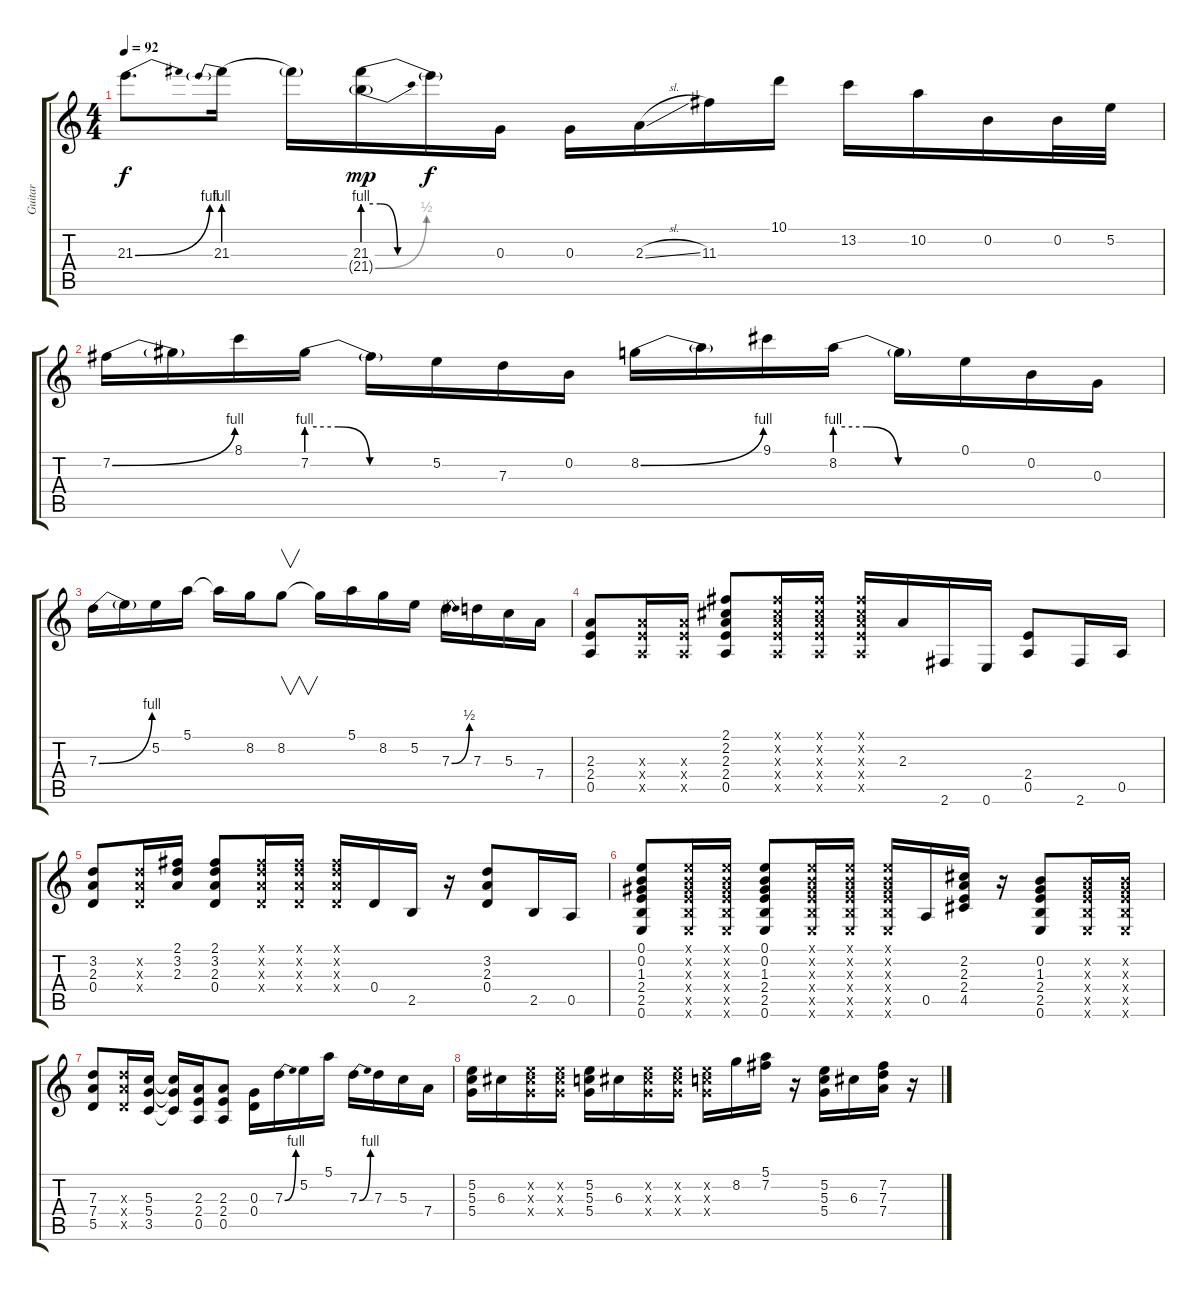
\track ("Guitar" "Guitar") {instrument distortionguitar}
\staff {score tabs}
\tuning (E4 B3 G3 D3 A2 E2) {hide}
\ts (4 4)
\tempo 92
\clef g2
\ks c
21.3{be (bend 0 0 60 4)}.8{d dy f} 21.3{be (prebend 0 4 60 4)}.16 21.3{t}.16 (21.3{be (custom 0 4 15 4 30 0 60 0)} 21.4{be (bend 0 0 60 2) g}).16{dy mp} 21.3{be (hold 0 0 60 0) t}.16{dy f} 0.3.16 0.3.16 2.3{sl}.16 11.3.16 10.1.16 13.2.16 10.2.16 0.2.16 0.2.32 5.2.32 |
7.2{be (bend 0 0 60 4)}.16 7.2{t}.16 8.1.16 7.2{be (custom 0 4 15 4 30 0 60 0)}.16 7.2{t}.16 5.2.16 7.3.16 0.2.16 8.2{be (bend 0 0 60 4)}.16 8.2{t}.16 9.1.16 8.2{be (custom 0 4 15 4 30 0 60 0)}.16 8.2{t}.16 0.1.16 0.2.16 0.3.16 |
7.3{be (bend 0 0 60 4)}.16 7.3{t}.16 5.2.16 5.1.16 5.1{t}.16 8.2.16 8.2.8{v} 8.2{t}.16 5.1.16 8.2.16 5.2.16 7.3{be (bend 0 0 60 2)}.16 7.3.16 5.3.16 7.4.16 |
(2.3 2.4 0.5).8 (2.3{x} 2.4{x} 0.5{x}).16 (2.3{x} 2.4{x} 0.5{x}).16 (2.1 2.2 2.3 2.4 0.5).8 (2.1{x} 2.2{x} 2.3{x} 2.4{x} 0.5{x}).16 (2.1{x} 2.2{x} 2.3{x} 2.4{x} 0.5{x}).16 (2.1{x} 2.2{x} 2.3{x} 2.4{x} 0.5{x}).16 2.3.16 2.6.16 0.6.16 (2.4 0.5).8 2.6.16 0.5.16 |
(3.2 2.3 0.4).8 (3.2{x} 2.3{x} 0.4{x}).16 (2.1 3.2 2.3).16 (2.1 3.2 2.3 0.4).8 (2.1{x} 3.2{x} 2.3{x} 0.4{x}).16 (2.1{x} 3.2{x} 2.3{x} 0.4{x}).16 (2.1{x} 3.2{x} 2.3{x} 0.4{x}).16 0.4.16 2.5.16 r.16 (3.2 2.3 0.4).8 2.5.16 0.5.16 |
(0.1 0.2 1.3 2.4 2.5 0.6).8 (0.1{x} 0.2{x} 1.3{x} 2.4{x} 2.5{x} 0.6{x}).16 (0.1{x} 0.2{x} 1.3{x} 2.4{x} 2.5{x} 0.6{x}).16 (0.1 0.2 1.3 2.4 2.5 0.6).8 (0.1{x} 0.2{x} 1.3{x} 2.4{x} 2.5{x} 0.6{x}).16 (0.1{x} 0.2{x} 1.3{x} 2.4{x} 2.5{x} 0.6{x}).16 (0.1{x} 0.2{x} 1.3{x} 2.4{x} 2.5{x} 0.6{x}).16 0.5.16 (2.2 2.3 2.4 4.5).16 r.16 (0.2 1.3 2.4 2.5 0.6).8 (0.2{x} 1.3{x} 2.4{x} 2.5{x} 0.6{x}).16 (0.2{x} 1.3{x} 2.4{x} 2.5{x} 0.6{x}).16 |
(7.3 7.4 5.5).8 (7.3{x} 7.4{x} 5.5{x}).16 (5.3 5.4 3.5).16 (5.3{t} 5.4{t} 3.5{t}).16 (2.3 2.4 0.5).16 (2.3 2.4 0.5).8 (0.3 0.4).16 7.3{be (bend 0 0 60 4)}.16 5.2.16 5.1.16 7.3{be (bend 0 0 60 4)}.16 7.3.16 5.3.16 7.4.16 |
(5.2 5.3 5.4).16 6.3.16 (5.2{x} 6.3{x} 5.4{x}).16 (5.2{x} 6.3{x} 5.4{x}).16 (5.2 5.3 5.4).16 6.3.16 (5.2{x} 6.3{x} 5.4{x}).16 (5.2{x} 6.3{x} 5.4{x}).16 (5.2{x} 5.3{x} 5.4{x}).16 8.2.16 (5.1 7.2).16 r.16 (5.2 5.3 5.4).16 6.3.16 (7.2 7.3 7.4).16 r.16
